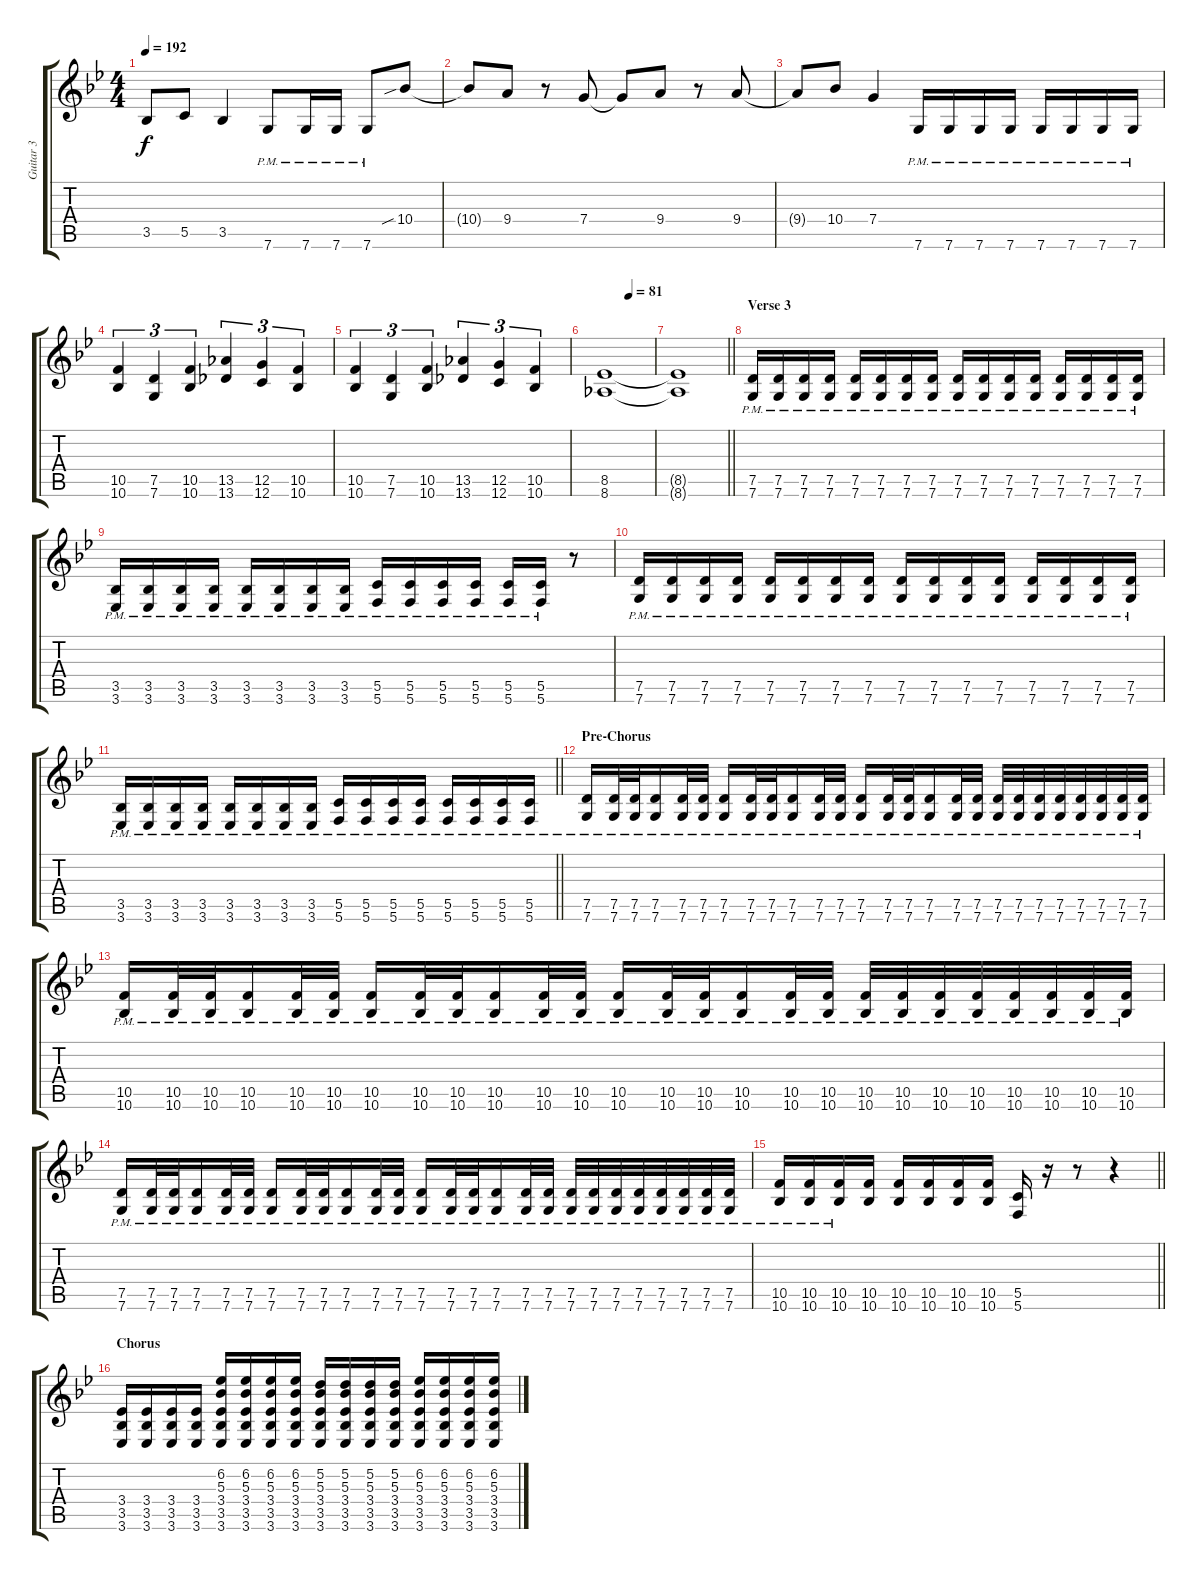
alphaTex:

\track ("Guitar 3" "Guitar 3") {instrument distortionguitar}
\staff {score tabs}
\tuning (D4 A3 F3 C3 G2 C2) {hide}
\ts (4 4)
\tempo 192
\clef g2
\ks gminor
3.5{t}.8{dy f} 5.5.8 3.5.4 7.6{pm}.8 7.6{pm}.16 7.6{pm}.16 7.6{pm}.8 10.4{sib}.8 |
10.4{t}.8 9.4.8 r.8 7.4.8 7.4{t}.8 9.4.8 r.8 9.4.8 |
9.4{t}.8 10.4.8 7.4.4 7.6{pm}.16 7.6{pm}.16 7.6{pm}.16 7.6{pm}.16 7.6{pm}.16 7.6{pm}.16 7.6{pm}.16 7.6{pm}.16 |
(10.5 10.6).4{tu (3 2)} (7.5 7.6).4{tu (3 2)} (10.5 10.6).4{tu (3 2)} (13.5 13.6).4{tu (3 2)} (12.5 12.6).4{tu (3 2)} (10.5 10.6).4{tu (3 2)} |
(10.5 10.6).4{tu (3 2)} (7.5 7.6).4{tu (3 2)} (10.5 10.6).4{tu (3 2)} (13.5 13.6).4{tu (3 2)} (12.5 12.6).4{tu (3 2)} (10.5 10.6).4{tu (3 2)} |
\tempo (81 0.5)
(8.5 8.6).1 |
\barLineRight lightlight
(8.5{t} 8.6{t}).1 |
\section ("" "Verse 3")
(7.5{pm} 7.6{pm}).16 (7.5{pm} 7.6{pm}).16 (7.5{pm} 7.6{pm}).16 (7.5{pm} 7.6{pm}).16 (7.5{pm} 7.6{pm}).16 (7.5{pm} 7.6{pm}).16 (7.5{pm} 7.6{pm}).16 (7.5{pm} 7.6{pm}).16 (7.5{pm} 7.6{pm}).16 (7.5{pm} 7.6{pm}).16 (7.5{pm} 7.6{pm}).16 (7.5{pm} 7.6{pm}).16 (7.5{pm} 7.6{pm}).16 (7.5{pm} 7.6{pm}).16 (7.5{pm} 7.6{pm}).16 (7.5{pm} 7.6{pm}).16 |
(3.5{pm} 3.6{pm}).16 (3.5{pm} 3.6{pm}).16 (3.5{pm} 3.6{pm}).16 (3.5{pm} 3.6{pm}).16 (3.5{pm} 3.6{pm}).16 (3.5{pm} 3.6{pm}).16 (3.5{pm} 3.6{pm}).16 (3.5{pm} 3.6{pm}).16 (5.5{pm} 5.6{pm}).16 (5.5{pm} 5.6{pm}).16 (5.5{pm} 5.6{pm}).16 (5.5{pm} 5.6{pm}).16 (5.5{pm} 5.6{pm}).16 (5.5{pm} 5.6{pm}).16 r.8 |
(7.5{pm} 7.6{pm}).16 (7.5{pm} 7.6{pm}).16 (7.5{pm} 7.6{pm}).16 (7.5{pm} 7.6{pm}).16 (7.5{pm} 7.6{pm}).16 (7.5{pm} 7.6{pm}).16 (7.5{pm} 7.6{pm}).16 (7.5{pm} 7.6{pm}).16 (7.5{pm} 7.6{pm}).16 (7.5{pm} 7.6{pm}).16 (7.5{pm} 7.6{pm}).16 (7.5{pm} 7.6{pm}).16 (7.5{pm} 7.6{pm}).16 (7.5{pm} 7.6{pm}).16 (7.5{pm} 7.6{pm}).16 (7.5{pm} 7.6{pm}).16 |
\barLineRight lightlight
(3.5{pm} 3.6{pm}).16 (3.5{pm} 3.6{pm}).16 (3.5{pm} 3.6{pm}).16 (3.5{pm} 3.6{pm}).16 (3.5{pm} 3.6{pm}).16 (3.5{pm} 3.6{pm}).16 (3.5{pm} 3.6{pm}).16 (3.5{pm} 3.6{pm}).16 (5.5{pm} 5.6{pm}).16 (5.5{pm} 5.6{pm}).16 (5.5{pm} 5.6{pm}).16 (5.5{pm} 5.6{pm}).16 (5.5{pm} 5.6{pm}).16 (5.5{pm} 5.6{pm}).16 (5.5{pm} 5.6{pm}).16 (5.5{pm} 5.6{pm}).16 |
\section ("" "Pre-Chorus")
(7.5{pm} 7.6{pm}).16 (7.5{pm} 7.6{pm}).32 (7.5{pm} 7.6{pm}).32 (7.5{pm} 7.6{pm}).16 (7.5{pm} 7.6{pm}).32 (7.5{pm} 7.6{pm}).32 (7.5{pm} 7.6{pm}).16 (7.5{pm} 7.6{pm}).32 (7.5{pm} 7.6{pm}).32 (7.5{pm} 7.6{pm}).16 (7.5{pm} 7.6{pm}).32 (7.5{pm} 7.6{pm}).32 (7.5{pm} 7.6{pm}).16 (7.5{pm} 7.6{pm}).32 (7.5{pm} 7.6{pm}).32 (7.5{pm} 7.6{pm}).16 (7.5{pm} 7.6{pm}).32 (7.5{pm} 7.6{pm}).32 (7.5{pm} 7.6{pm}).32 (7.5{pm} 7.6{pm}).32 (7.5{pm} 7.6{pm}).32 (7.5{pm} 7.6{pm}).32 (7.5{pm} 7.6{pm}).32 (7.5{pm} 7.6{pm}).32 (7.5{pm} 7.6{pm}).32 (7.5{pm} 7.6{pm}).32 |
(10.5{pm} 10.6{pm}).16 (10.5{pm} 10.6{pm}).32 (10.5{pm} 10.6{pm}).32 (10.5{pm} 10.6{pm}).16 (10.5{pm} 10.6{pm}).32 (10.5{pm} 10.6{pm}).32 (10.5{pm} 10.6{pm}).16 (10.5{pm} 10.6{pm}).32 (10.5{pm} 10.6{pm}).32 (10.5{pm} 10.6{pm}).16 (10.5{pm} 10.6{pm}).32 (10.5{pm} 10.6{pm}).32 (10.5{pm} 10.6{pm}).16 (10.5{pm} 10.6{pm}).32 (10.5{pm} 10.6{pm}).32 (10.5{pm} 10.6{pm}).16 (10.5{pm} 10.6{pm}).32 (10.5{pm} 10.6{pm}).32 (10.5{pm} 10.6{pm}).32 (10.5{pm} 10.6{pm}).32 (10.5{pm} 10.6{pm}).32 (10.5{pm} 10.6{pm}).32 (10.5{pm} 10.6{pm}).32 (10.5{pm} 10.6{pm}).32 (10.5{pm} 10.6{pm}).32 (10.5{pm} 10.6{pm}).32 |
(7.5{pm} 7.6{pm}).16 (7.5{pm} 7.6{pm}).32 (7.5{pm} 7.6{pm}).32 (7.5{pm} 7.6{pm}).16 (7.5{pm} 7.6{pm}).32 (7.5{pm} 7.6{pm}).32 (7.5{pm} 7.6{pm}).16 (7.5{pm} 7.6{pm}).32 (7.5{pm} 7.6{pm}).32 (7.5{pm} 7.6{pm}).16 (7.5{pm} 7.6{pm}).32 (7.5{pm} 7.6{pm}).32 (7.5{pm} 7.6{pm}).16 (7.5{pm} 7.6{pm}).32 (7.5{pm} 7.6{pm}).32 (7.5{pm} 7.6{pm}).16 (7.5{pm} 7.6{pm}).32 (7.5{pm} 7.6{pm}).32 (7.5{pm} 7.6{pm}).32 (7.5{pm} 7.6{pm}).32 (7.5{pm} 7.6{pm}).32 (7.5{pm} 7.6{pm}).32 (7.5{pm} 7.6{pm}).32 (7.5{pm} 7.6{pm}).32 (7.5{pm} 7.6{pm}).32 (7.5{pm} 7.6{pm}).32 |
\barLineRight lightlight
(10.5{pm} 10.6{pm}).16 (10.5{pm} 10.6{pm}).16 (10.5{pm} 10.6{pm}).16 (10.5 10.6).16 (10.5 10.6).16 (10.5 10.6).16 (10.5 10.6).16 (10.5 10.6).16 (5.5 5.6).16 r.16 r.8 r.4 |
\section ("" "Chorus")
(3.4 3.5 3.6).16 (3.4 3.5 3.6).16 (3.4 3.5 3.6).16 (3.4 3.5 3.6).16 (6.2 5.3 3.4 3.5 3.6).16 (6.2 5.3 3.4 3.5 3.6).16 (6.2 5.3 3.4 3.5 3.6).16 (6.2 5.3 3.4 3.5 3.6).16 (5.2 5.3 3.4 3.5 3.6).16 (5.2 5.3 3.4 3.5 3.6).16 (5.2 5.3 3.4 3.5 3.6).16 (5.2 5.3 3.4 3.5 3.6).16 (6.2 5.3 3.4 3.5 3.6).16 (6.2 5.3 3.4 3.5 3.6).16 (6.2 5.3 3.4 3.5 3.6).16 (6.2 5.3 3.4 3.5 3.6).16
